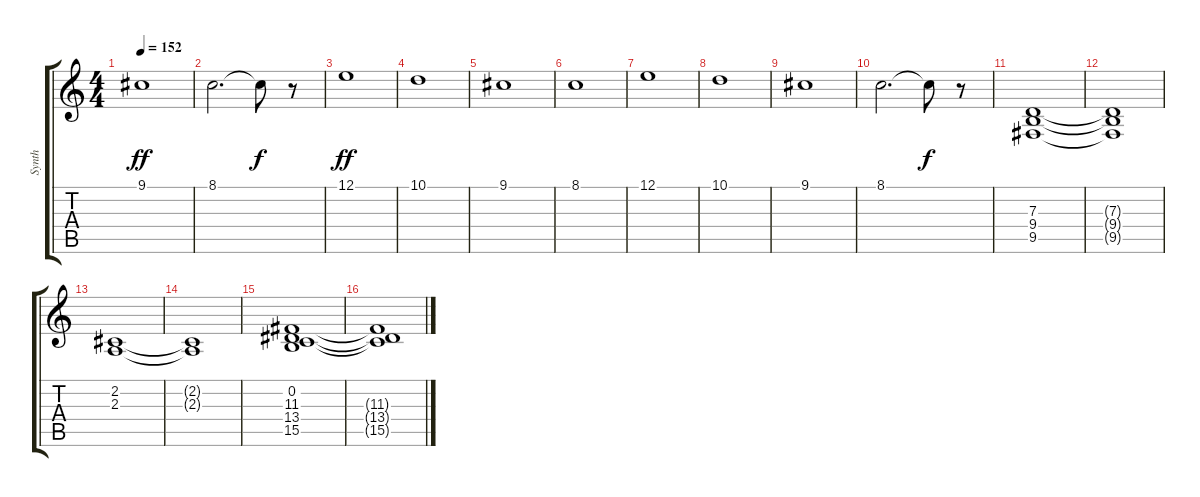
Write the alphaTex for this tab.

\track ("Synth" "Synth") {instrument pad4choir}
\staff {score tabs}
\tuning (E4 B3 G3 D3 A2 E2) {hide}
\ts (4 4)
\tempo 152
\clef g2
\ks c
9.1.1{dy ff} |
8.1.2{d} 8.1{t}.8{dy f} r.8 |
12.1.1{dy ff} |
10.1.1 |
9.1.1 |
8.1.1 |
12.1.1 |
10.1.1 |
9.1.1 |
8.1.2{d} 8.1{t}.8{dy f} r.8 |
(7.3 9.4 9.5).1 |
(7.3{t} 9.4{t} 9.5{t}).1 |
(2.2 2.3).1 |
(2.2{t} 2.3{t}).1 |
(0.2 11.3 13.4 15.5).1 |
(11.3{t} 13.4{t} 15.5{t}).1
